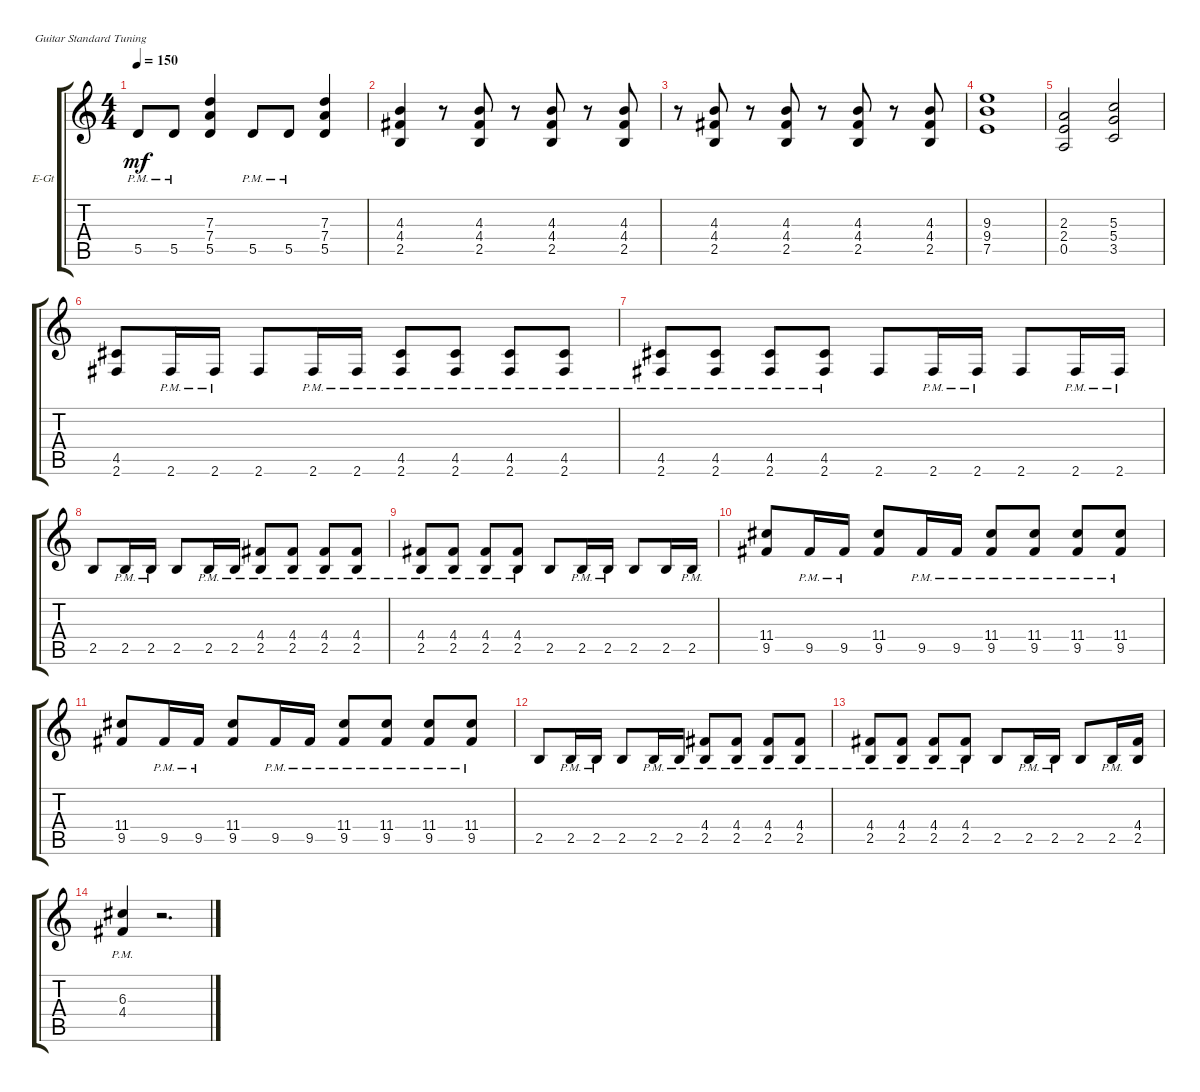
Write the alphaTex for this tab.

\bracketExtendMode groupsimilarinstruments
\firstSystemTrackNameOrientation horizontal
\otherSystemsTrackNameOrientation horizontal
\track ("Electric Guitar Rhytm" "E-Gt") {solo instrument overdrivenguitar}
\staff {score tabs}
\tuning (E4 B3 G3 D3 A2 E2)
\ts (4 4)
\tempo 150
\clef g2
\scale
0.333333
\ks c
5.5{pm}.8{dy mf} 5.5{pm}.8 (7.4 7.3 5.5).4 5.5{pm}.8 5.5{pm}.8 (7.4 7.3 5.5).4 |
\scale
0.333333 (4.3 4.4 2.5).4 r.8 (4.4 4.3 2.5).8 r.8 (4.4 4.3 2.5).8 r.8 (4.3 4.4 2.5).8 |
\scale
0.333333 r.8 (4.3 4.4 2.5).8 r.8 (4.4 4.3 2.5).8 r.8 (4.4 4.3 2.5).8 r.8 (4.3 4.4 2.5).8 |
\scale
0.333333 (7.5 9.4 9.3).1 |
\scale
0.333333 (0.5 2.4 2.3).2 (3.5 5.4 5.3).2 |
\scale
0.333333 (2.6 4.5).8 2.6{pm}.16 2.6{pm}.16 2.6.8 2.6{pm}.16 2.6{pm}.16 (2.6{pm} 4.5{pm}).8 (4.5{pm} 2.6{pm}).8 (4.5{pm} 2.6{pm}).8 (4.5{pm} 2.6{pm}).8 |
\scale
0.333333 (2.6{pm} 4.5{pm}).8 (4.5{pm} 2.6{pm}).8 (4.5{pm} 2.6{pm}).8 (4.5{pm} 2.6{pm}).8 2.6.8 2.6{pm}.16 2.6{pm}.16 2.6.8 2.6{pm}.16 2.6{pm}.16 |
\scale
0.333333 2.5.8 2.5{pm}.16 2.5{pm}.16 2.5.8 2.5{pm}.16 2.5{pm}.16 (2.5{pm} 4.4{pm}).8 (2.5{pm} 4.4{pm}).8 (2.5{pm} 4.4{pm}).8 (2.5{pm} 4.4{pm}).8 |
\scale
0.333333 (2.5{pm} 4.4{pm}).8 (2.5{pm} 4.4{pm}).8 (2.5{pm} 4.4{pm}).8 (2.5{pm} 4.4{pm}).8 2.5.8 2.5{pm}.16 2.5{pm}.16 2.5.8 2.5.16 2.5{pm}.16 |
\scale
0.333333 (9.5 11.4).8 9.5{pm}.16 9.5{pm}.16 (9.5 11.4).8 9.5{pm}.16 9.5{pm}.16 (9.5{pm} 11.4{pm}).8 (9.5{pm} 11.4{pm}).8 (9.5{pm} 11.4{pm}).8 (9.5{pm} 11.4{pm}).8 |
\scale
0.333333 (9.5 11.4).8 9.5{pm}.16 9.5{pm}.16 (9.5 11.4).8 9.5{pm}.16 9.5{pm}.16 (9.5{pm} 11.4{pm}).8 (9.5{pm} 11.4{pm}).8 (9.5{pm} 11.4{pm}).8 (9.5{pm} 11.4{pm}).8 |
\scale
0.333333 2.5.8 2.5{pm}.16 2.5{pm}.16 2.5.8 2.5{pm}.16 2.5{pm}.16 (2.5{pm} 4.4{pm}).8 (2.5{pm} 4.4{pm}).8 (2.5{pm} 4.4{pm}).8 (2.5{pm} 4.4{pm}).8 |
\scale
0.333333 (2.5{pm} 4.4{pm}).8 (2.5{pm} 4.4{pm}).8 (2.5{pm} 4.4{pm}).8 (2.5{pm} 4.4{pm}).8 2.5.8 2.5{pm}.16 2.5{pm}.16 2.5.8 2.5{pm}.16 (2.5 4.4).16 |
\scale
0.333333 (4.4{pm} 6.3{pm}).4 r.2{d} |
\scale
0.333333 |
\scale
0.333333
